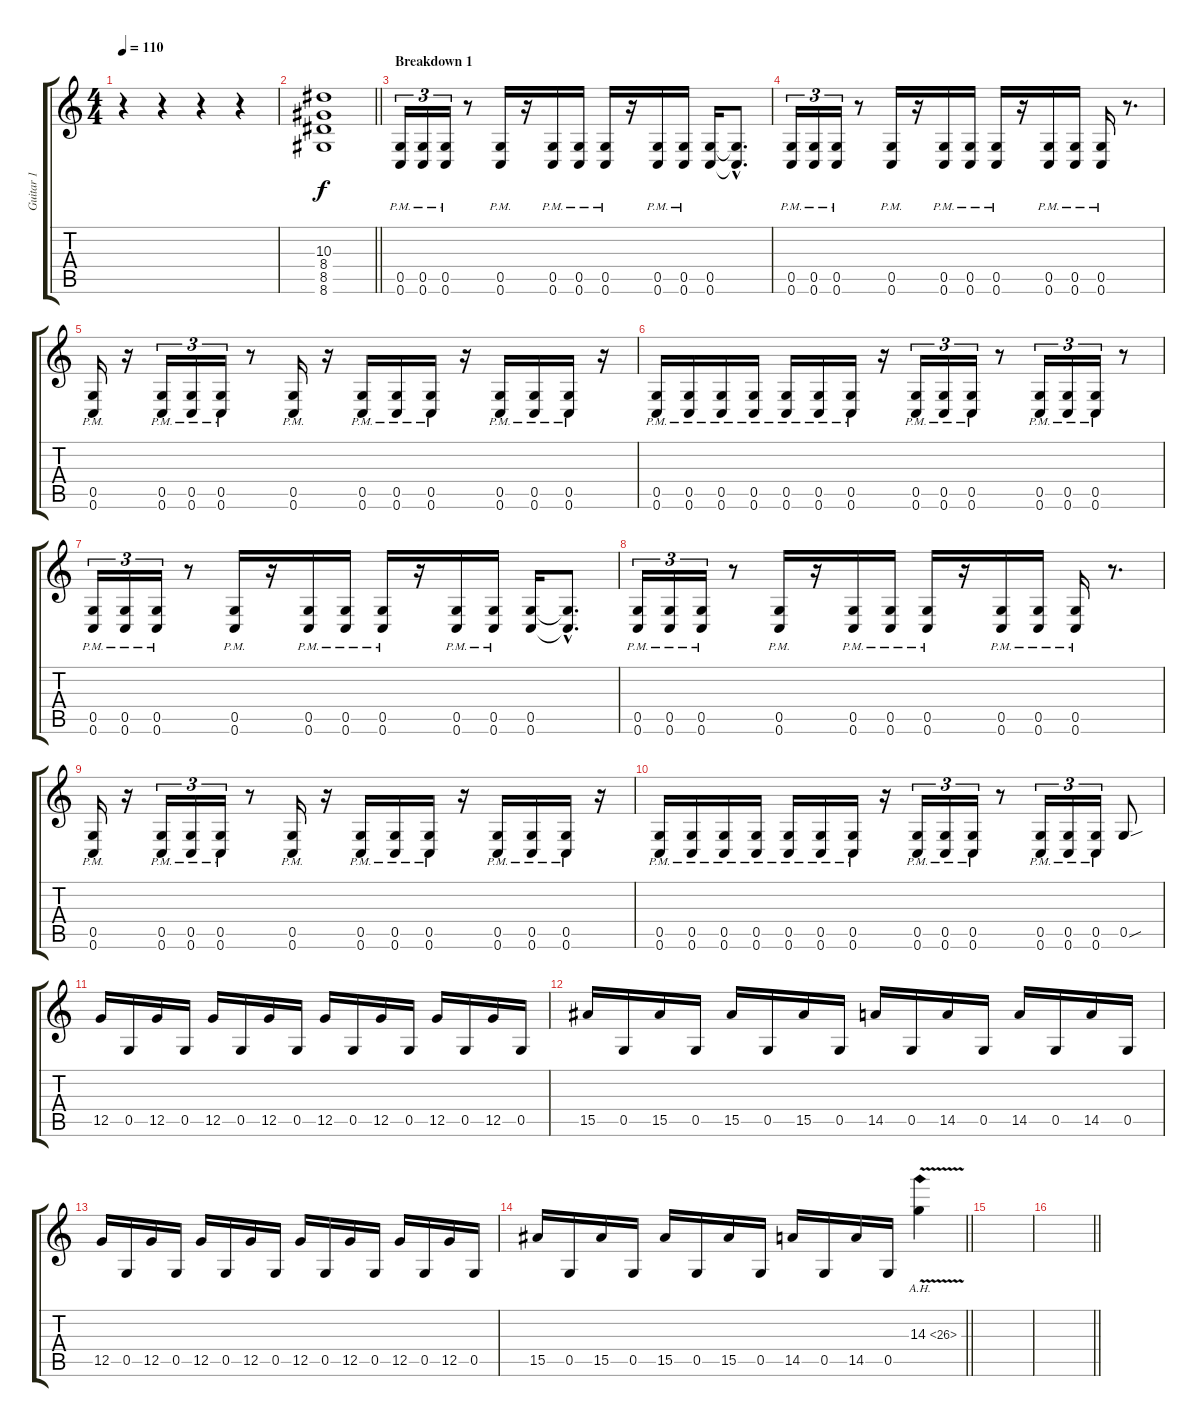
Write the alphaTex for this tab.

\track ("Guitar 1" "Guitar 1") {instrument distortionguitar}
\staff {score tabs}
\tuning (D4 A3 F3 C3 G2 C2) {hide}
\ts (4 4)
\tempo 110
\clef g2
\ks c
r.4{dy f instrument distortionguitar} r.4 r.4 r.4{volume 0} |
\barLineRight lightlight
(10.3 8.4 8.5 8.6).1{volume 13} |
\section ("" "Breakdown 1")
(0.5{pm} 0.6{pm}).16{tu (3 2)} (0.5{pm} 0.6{pm}).16{tu (3 2)} (0.5{pm} 0.6{pm}).16{tu (3 2)} r.8 (0.5{pm} 0.6{pm}).16 r.16 (0.5{pm} 0.6{pm}).16 (0.5{pm} 0.6{pm}).16 (0.5{pm} 0.6{pm}).16 r.16 (0.5{pm} 0.6{pm}).16 (0.5{pm} 0.6{pm}).16 (0.5 0.6).16 (0.5{hac t} 0.6{hac t}).8{d} |
(0.5{pm} 0.6{pm}).16{tu (3 2)} (0.5{pm} 0.6{pm}).16{tu (3 2)} (0.5{pm} 0.6{pm}).16{tu (3 2)} r.8 (0.5{pm} 0.6{pm}).16 r.16 (0.5{pm} 0.6{pm}).16 (0.5{pm} 0.6{pm}).16 (0.5{pm} 0.6{pm}).16 r.16 (0.5{pm} 0.6{pm}).16 (0.5{pm} 0.6{pm}).16 (0.5{pm} 0.6{pm}).16 r.8{d} |
(0.5{pm} 0.6{pm}).16 r.16 (0.5{pm} 0.6{pm}).16{tu (3 2)} (0.5{pm} 0.6{pm}).16{tu (3 2)} (0.5{pm} 0.6{pm}).16{tu (3 2)} r.8 (0.5{pm} 0.6{pm}).16 r.16 (0.5{pm} 0.6{pm}).16 (0.5{pm} 0.6{pm}).16 (0.5{pm} 0.6{pm}).16 r.16 (0.5{pm} 0.6{pm}).16 (0.5{pm} 0.6{pm}).16 (0.5{pm} 0.6{pm}).16 r.16 |
(0.5{pm} 0.6{pm}).16 (0.5{pm} 0.6{pm}).16 (0.5{pm} 0.6{pm}).16 (0.5{pm} 0.6{pm}).16 (0.5{pm} 0.6{pm}).16 (0.5{pm} 0.6{pm}).16 (0.5{pm} 0.6{pm}).16 r.16 (0.5{pm} 0.6{pm}).16{tu (3 2)} (0.5{pm} 0.6{pm}).16{tu (3 2)} (0.5{pm} 0.6{pm}).16{tu (3 2)} r.8 (0.5{pm} 0.6{pm}).16{tu (3 2)} (0.5{pm} 0.6{pm}).16{tu (3 2)} (0.5{pm} 0.6{pm}).16{tu (3 2)} r.8 |
(0.5{pm} 0.6{pm}).16{tu (3 2)} (0.5{pm} 0.6{pm}).16{tu (3 2)} (0.5{pm} 0.6{pm}).16{tu (3 2)} r.8 (0.5{pm} 0.6{pm}).16 r.16 (0.5{pm} 0.6{pm}).16 (0.5{pm} 0.6{pm}).16 (0.5{pm} 0.6{pm}).16 r.16 (0.5{pm} 0.6{pm}).16 (0.5{pm} 0.6{pm}).16 (0.5 0.6).16 (0.5{hac t} 0.6{hac t}).8{d} |
(0.5{pm} 0.6{pm}).16{tu (3 2)} (0.5{pm} 0.6{pm}).16{tu (3 2)} (0.5{pm} 0.6{pm}).16{tu (3 2)} r.8 (0.5{pm} 0.6{pm}).16 r.16 (0.5{pm} 0.6{pm}).16 (0.5{pm} 0.6{pm}).16 (0.5{pm} 0.6{pm}).16 r.16 (0.5{pm} 0.6{pm}).16 (0.5{pm} 0.6{pm}).16 (0.5{pm} 0.6{pm}).16 r.8{d} |
(0.5{pm} 0.6{pm}).16 r.16 (0.5{pm} 0.6{pm}).16{tu (3 2)} (0.5{pm} 0.6{pm}).16{tu (3 2)} (0.5{pm} 0.6{pm}).16{tu (3 2)} r.8 (0.5{pm} 0.6{pm}).16 r.16 (0.5{pm} 0.6{pm}).16 (0.5{pm} 0.6{pm}).16 (0.5{pm} 0.6{pm}).16 r.16 (0.5{pm} 0.6{pm}).16 (0.5{pm} 0.6{pm}).16 (0.5{pm} 0.6{pm}).16 r.16 |
(0.5{pm} 0.6{pm}).16 (0.5{pm} 0.6{pm}).16 (0.5{pm} 0.6{pm}).16 (0.5{pm} 0.6{pm}).16 (0.5{pm} 0.6{pm}).16 (0.5{pm} 0.6{pm}).16 (0.5{pm} 0.6{pm}).16 r.16 (0.5{pm} 0.6{pm}).16{tu (3 2)} (0.5{pm} 0.6{pm}).16{tu (3 2)} (0.5{pm} 0.6{pm}).16{tu (3 2)} r.8 (0.5{pm} 0.6{pm}).16{tu (3 2)} (0.5{pm} 0.6{pm}).16{tu (3 2)} (0.5{pm} 0.6{pm}).16{tu (3 2)} 0.5{sou}.8 |
12.5.16 0.5.16 12.5.16 0.5.16 12.5.16 0.5.16 12.5.16 0.5.16 12.5.16 0.5.16 12.5.16 0.5.16 12.5.16 0.5.16 12.5.16 0.5.16 |
15.5.16 0.5.16 15.5.16 0.5.16 15.5.16 0.5.16 15.5.16 0.5.16 14.5.16 0.5.16 14.5.16 0.5.16 14.5.16 0.5.16 14.5.16 0.5.16 |
12.5.16 0.5.16 12.5.16 0.5.16 12.5.16 0.5.16 12.5.16 0.5.16 12.5.16 0.5.16 12.5.16 0.5.16 12.5.16 0.5.16 12.5.16 0.5.16 |
\barLineRight lightlight
15.5.16 0.5.16 15.5.16 0.5.16 15.5.16 0.5.16 15.5.16 0.5.16 14.5.16 0.5.16 14.5.16 0.5.16 14.3{ah 12 v}.4 |
|
\barLineRight lightlight
